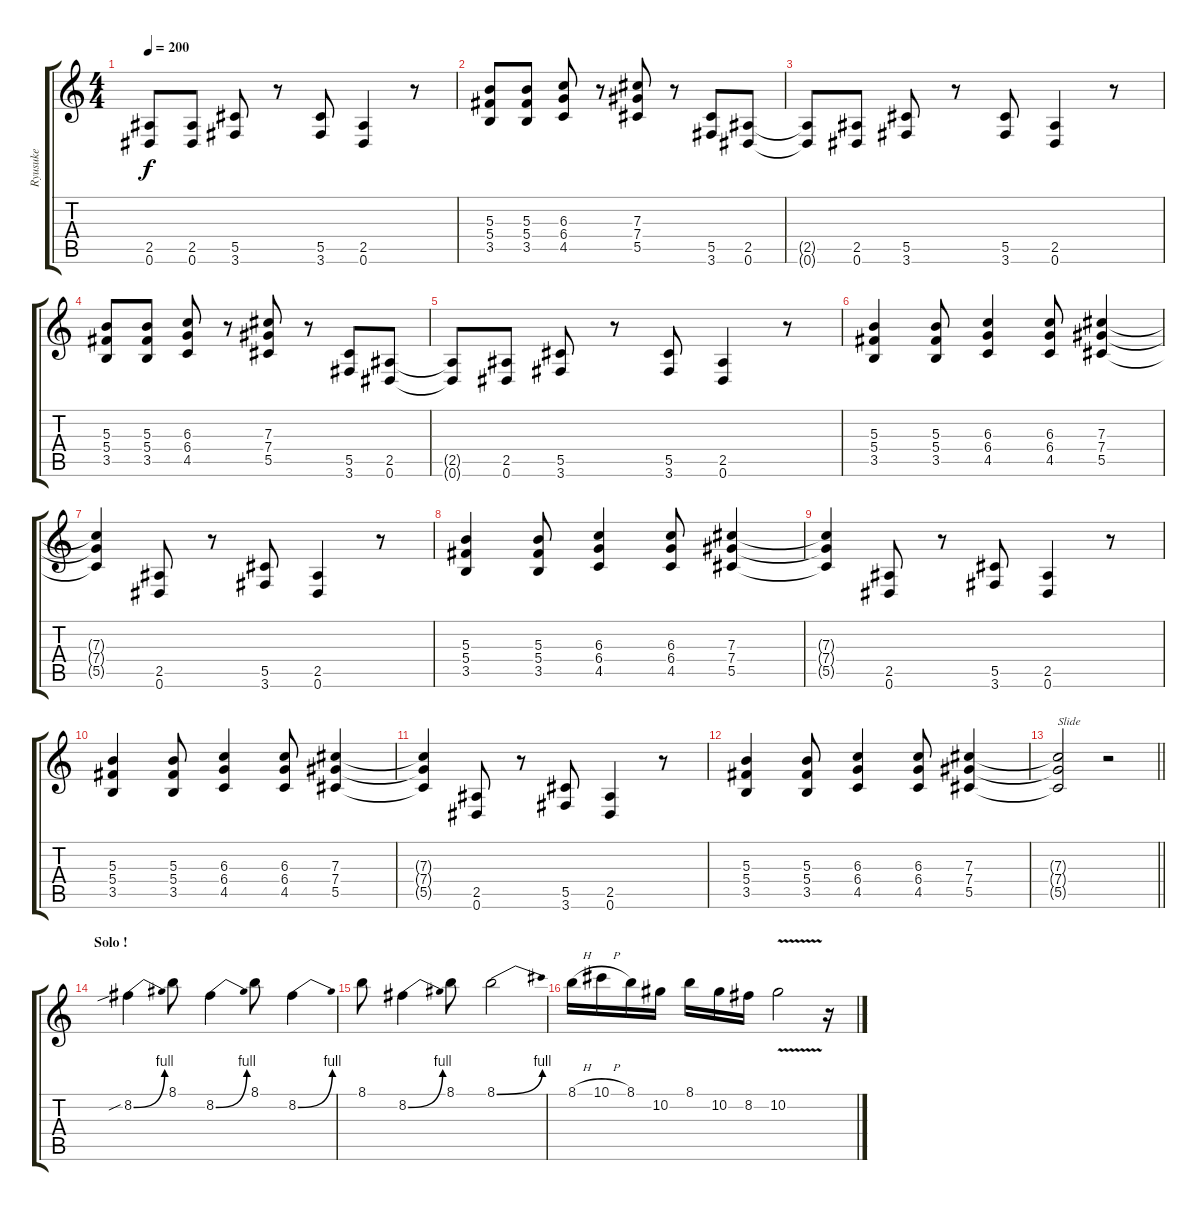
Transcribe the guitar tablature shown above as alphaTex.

\track ("Ryusuke" "Ryusuke") {instrument distortionguitar}
\staff {score tabs}
\tuning (Eb4 Bb3 Gb3 Db3 Ab2 Eb2) {hide}
\ts (4 4)
\tempo 200
\clef g2
\ks c
(2.5{t} 0.6{t}).8{dy f} (2.5 0.6).8 (5.5 3.6).8 r.8 (5.5 3.6).8 (2.5 0.6).4 r.8 |
(5.3 5.4 3.5).8 (5.3 5.4 3.5).8 (6.3 6.4 4.5).8 r.8 (7.3 7.4 5.5).8 r.8 (5.5 3.6).8 (2.5 0.6).8 |
(2.5{t} 0.6{t}).8 (2.5 0.6).8 (5.5 3.6).8 r.8 (5.5 3.6).8 (2.5 0.6).4 r.8 |
(5.3 5.4 3.5).8 (5.3 5.4 3.5).8 (6.3 6.4 4.5).8 r.8 (7.3 7.4 5.5).8 r.8 (5.5 3.6).8 (2.5 0.6).8 |
(2.5{t} 0.6{t}).8 (2.5 0.6).8 (5.5 3.6).8 r.8 (5.5 3.6).8 (2.5 0.6).4 r.8 |
(5.3 5.4 3.5).4 (5.3 5.4 3.5).8 (6.3 6.4 4.5).4 (6.3 6.4 4.5).8 (7.3 7.4 5.5).4 |
(7.3{t} 7.4{t} 5.5{t}).4 (2.5 0.6).8 r.8 (5.5 3.6).8 (2.5 0.6).4 r.8 |
(5.3 5.4 3.5).4 (5.3 5.4 3.5).8 (6.3 6.4 4.5).4 (6.3 6.4 4.5).8 (7.3 7.4 5.5).4 |
(7.3{t} 7.4{t} 5.5{t}).4 (2.5 0.6).8 r.8 (5.5 3.6).8 (2.5 0.6).4 r.8 |
(5.3 5.4 3.5).4 (5.3 5.4 3.5).8 (6.3 6.4 4.5).4 (6.3 6.4 4.5).8 (7.3 7.4 5.5).4 |
(7.3{t} 7.4{t} 5.5{t}).4 (2.5 0.6).8 r.8 (5.5 3.6).8 (2.5 0.6).4 r.8 |
(5.3 5.4 3.5).4 (5.3 5.4 3.5).8 (6.3 6.4 4.5).4 (6.3 6.4 4.5).8 (7.3 7.4 5.5).4 |
\barLineRight lightlight
(7.3{t} 7.4{t} 5.5{t}).2{txt "Slide"} r.2 |
\section ("" "Solo !")
8.2{be (bend 0 0 60 4) sib}.4 8.1.8 8.2{be (bend 0 0 60 4)}.4 8.1.8 8.2{be (bend 0 0 60 4)}.4 |
8.1.8 8.2{be (bend 0 0 60 4)}.4 8.1.8 8.1{be (bend 0 0 60 4)}.2 |
8.1{h}.16 10.1{h}.16 8.1.16 10.2.16 8.1.16 10.2.16 8.2.16 10.2{v}.2 r.16
